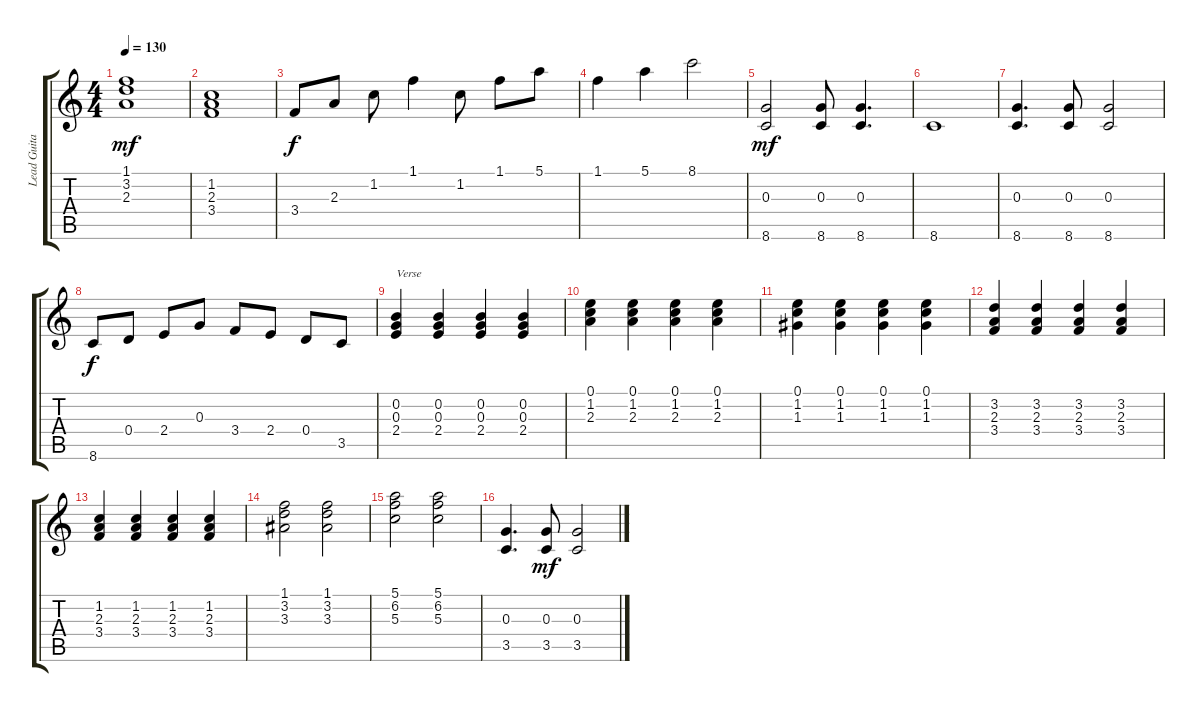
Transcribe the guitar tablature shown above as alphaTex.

\track ("Lead Guitar" "Lead Guita") {instrument overdrivenguitar}
\staff {score tabs}
\tuning (E4 B3 G3 D3 A2 E2) {hide}
\ts (4 4)
\tempo 130
\clef g2
\ks c
(1.1 3.2 2.3).1{dy mf} |
(1.2 2.3 3.4).1 |
3.4.8{dy f} 2.3.8 1.2.8 1.1.4 1.2.8 1.1.8 5.1.8 |
1.1.4 5.1.4 8.1.2 |
(0.3 8.6).2{dy mf} (0.3 8.6).8 (0.3 8.6).4{d} |
8.6.1 |
(0.3 8.6).4{d} (0.3 8.6).8 (0.3 8.6).2 |
8.6.8{dy f} 0.4.8 2.4.8 0.3.8 3.4.8 2.4.8 0.4.8 3.5.8 |
(0.2 0.3 2.4).4{txt "Verse"} (0.2 0.3 2.4).4 (0.2 0.3 2.4).4 (0.2 0.3 2.4).4 |
(0.1 1.2 2.3).4 (0.1 1.2 2.3).4 (0.1 1.2 2.3).4 (0.1 1.2 2.3).4 |
(0.1 1.2 1.3).4 (0.1 1.2 1.3).4 (0.1 1.2 1.3).4 (0.1 1.2 1.3).4 |
(3.2 2.3 3.4).4 (3.2 2.3 3.4).4 (3.2 2.3 3.4).4 (3.2 2.3 3.4).4 |
(1.2 2.3 3.4).4 (1.2 2.3 3.4).4 (1.2 2.3 3.4).4 (1.2 2.3 3.4).4 |
(1.1 3.2 3.3).2 (1.1 3.2 3.3).2 |
(5.1 6.2 5.3).2 (5.1 6.2 5.3).2 |
(0.3 3.5).4{d} (0.3 3.5).8{dy mf} (0.3 3.5).2
